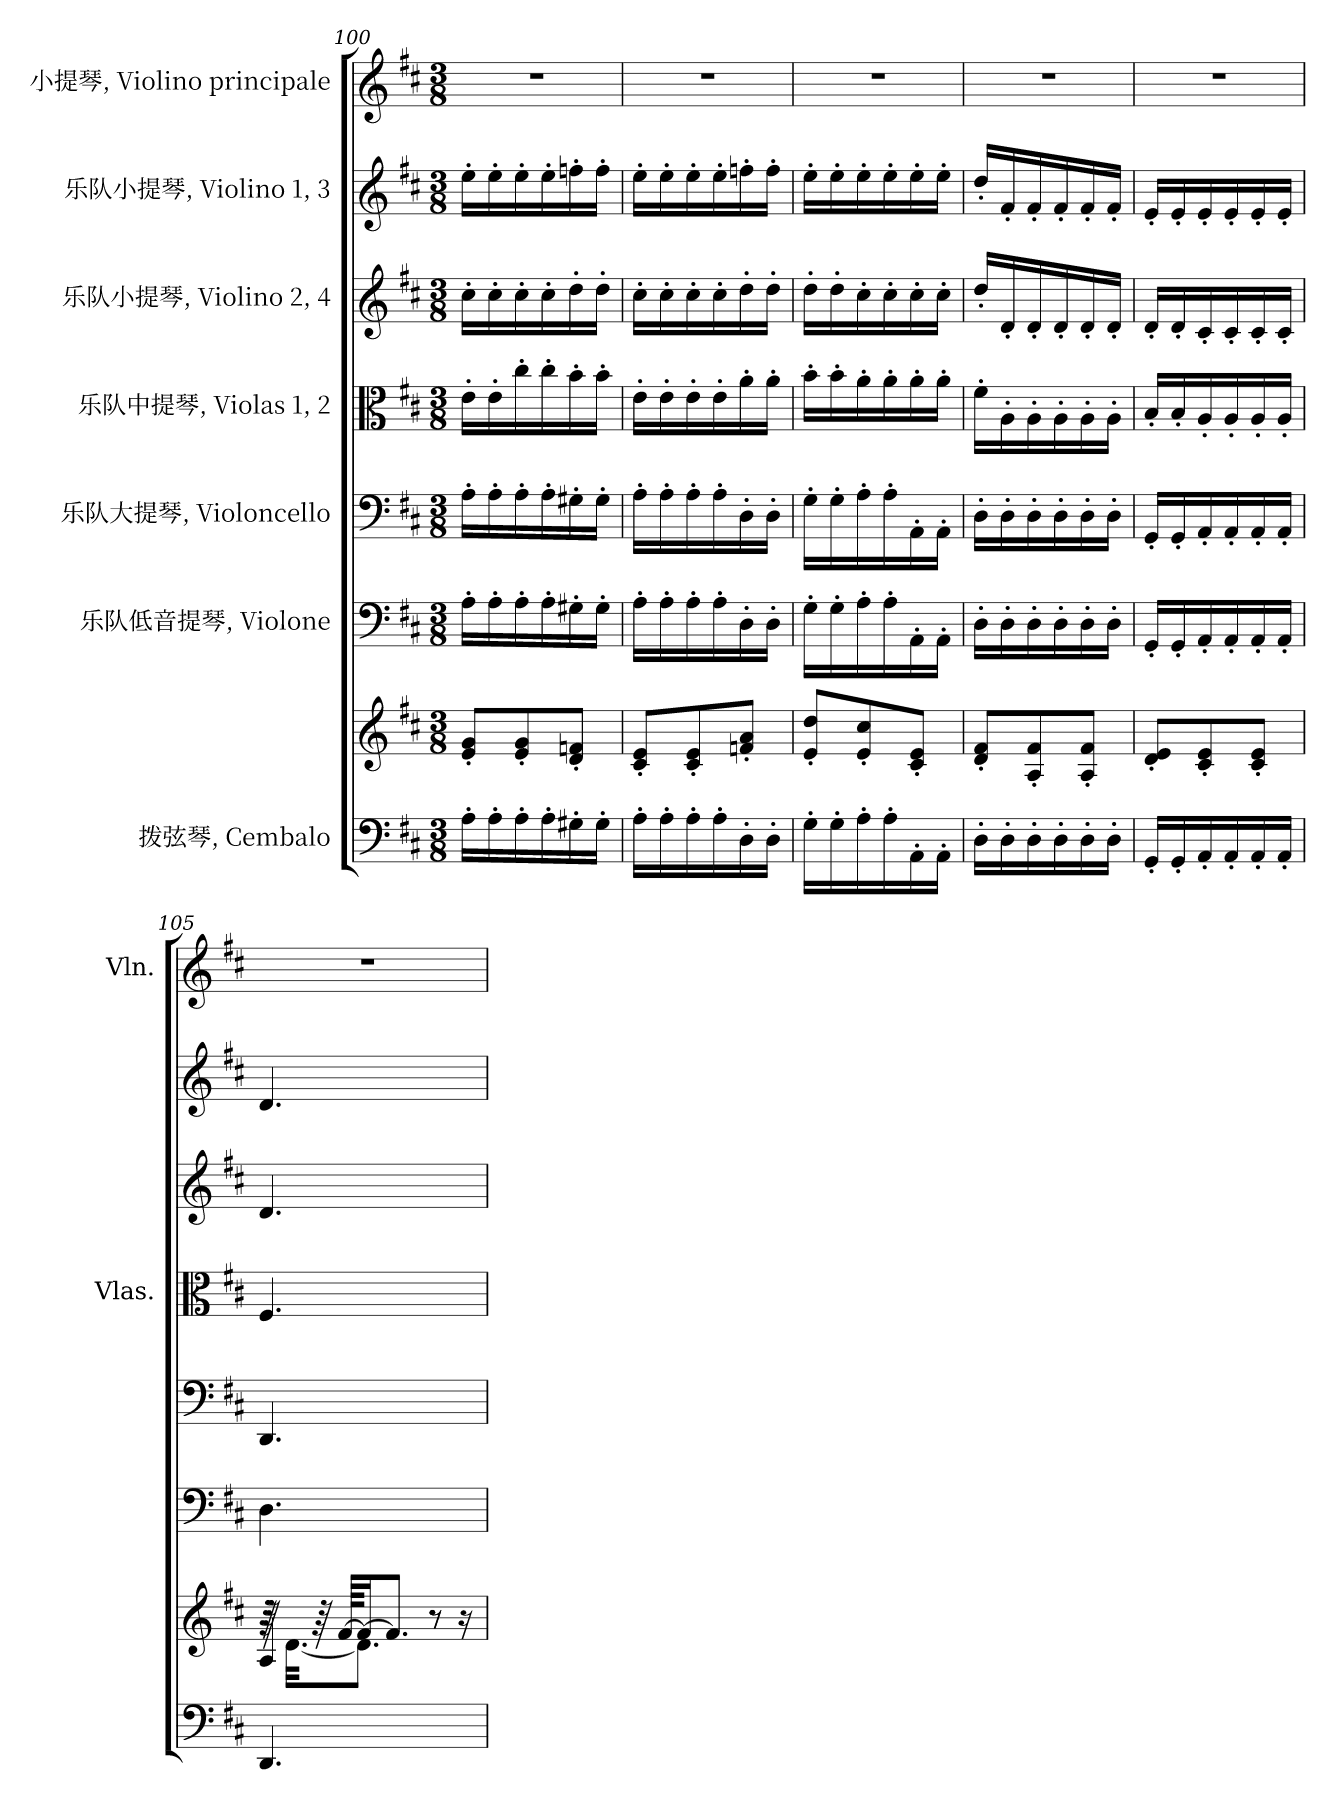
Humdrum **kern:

**kern	**kern	**kern	**kern	**kern	**kern	**kern	**kern
*part7	*part7	*part6	*part5	*part4	*part3	*part2	*part1
*staff8	*staff7	*staff6	*staff5	*staff4	*staff3	*staff2	*staff1
*I"拨弦琴, Cembalo	*	*I"乐队低音提琴, Violone	*I"乐队大提琴, Violoncello	*I"乐队中提琴, Violas 1, 2	*I"乐队小提琴, Violino 2, 4	*I"乐队小提琴, Violino 1, 3	*I"小提琴, Violino principale
*	*	*	*	*I'Vlas.	*	*	*I'Vln.
*clefF4	*clefG2	*clefF4	*clefF4	*clefC3	*clefG2	*clefG2	*clefG2
*	*	*ITrd7c12	*	*	*	*	*
*k[f#c#]	*k[f#c#]	*k[f#c#]	*k[f#c#]	*k[f#c#]	*k[f#c#]	*k[f#c#]	*k[f#c#]
*M3/8	*M3/8	*M3/8	*M3/8	*M3/8	*M3/8	*M3/8	*M3/8
=100	=100	=100	=100	=100	=100	=100	=100
16A'\LL	8e/' 8g/'L	16AA'\LL	16A'\LL	16e'\LL	16cc#'\LL	16ee'\LL	4.r
16A'\	.	16AA'\	16A'\	16e'\	16cc#'\	16ee'\	.
16A'\	8e/' 8g/'	16AA'\	16A'\	16cc#'\	16cc#'\	16ee'\	.
16A'\	.	16AA'\	16A'\	16cc#'\	16cc#'\	16ee'\	.
16G#X'\	8d/' 8fn/'J	16GG#X'\	16G#X'\	16b'\	16dd'\	16ffn'\	.
16G#'\JJ	.	16GG#'\JJ	16G#'\JJ	16b'\JJ	16dd'\JJ	16ff'\JJ	.
=101	=101	=101	=101	=101	=101	=101	=101
16A'\LL	8c#/' 8e/'L	16AA'\LL	16A'\LL	16e'\LL	16cc#'\LL	16ee'\LL	4.r
16A'\	.	16AA'\	16A'\	16e'\	16cc#'\	16ee'\	.
16A'\	8c#/' 8e/'	16AA'\	16A'\	16e'\	16cc#'\	16ee'\	.
16A'\	.	16AA'\	16A'\	16e'\	16cc#'\	16ee'\	.
16D'\	8fn/' 8a/'J	16DD'\	16D'\	16a'\	16dd'\	16ffn'\	.
16D'\JJ	.	16DD'\JJ	16D'\JJ	16a'\JJ	16dd'\JJ	16ff'\JJ	.
=102	=102	=102	=102	=102	=102	=102	=102
16G'\LL	8e/' 8dd/'L	16GG'\LL	16G'\LL	16b'\LL	16dd'\LL	16ee'\LL	4.r
16G'\	.	16GG'\	16G'\	16b'\	16dd'\	16ee'\	.
16A'\	8e/' 8cc#/'	16AA'\	16A'\	16a'\	16cc#'\	16ee'\	.
16A'\	.	16AA'\	16A'\	16a'\	16cc#'\	16ee'\	.
16AA'\	8c#/' 8e/'J	16AAA'\	16AA'\	16a'\	16cc#'\	16ee'\	.
16AA'\JJ	.	16AAA'\JJ	16AA'\JJ	16a'\JJ	16cc#'\JJ	16ee'\JJ	.
!!LO:PB:g=z
=103	=103	=103	=103	=103	=103	=103	=103
16D'\LL	8d/' 8f#/'L	16DD'\LL	16D'\LL	16f#'\LL	16dd'/LL	16dd'/LL	4.r
16D'\	.	16DD'\	16D'\	16A'\	16d'/	16f#'/	.
16D'\	8A/' 8f#/'	16DD'\	16D'\	16A'\	16d'/	16f#'/	.
16D'\	.	16DD'\	16D'\	16A'\	16d'/	16f#'/	.
16D'\	8A/' 8f#/'J	16DD'\	16D'\	16A'\	16d'/	16f#'/	.
16D'\JJ	.	16DD'\JJ	16D'\JJ	16A'\JJ	16d'/JJ	16f#'/JJ	.
=104	=104	=104	=104	=104	=104	=104	=104
16GG'/LL	8d/' 8e/'L	16GGG'/LL	16GG'/LL	16B'/LL	16d'/LL	16e'/LL	4.r
16GG'/	.	16GGG'/	16GG'/	16B'/	16d'/	16e'/	.
16AA'/	8c#/' 8e/'	16AAA'/	16AA'/	16A'/	16c#'/	16e'/	.
16AA'/	.	16AAA'/	16AA'/	16A'/	16c#'/	16e'/	.
16AA'/	8c#/' 8e/'J	16AAA'/	16AA'/	16A'/	16c#'/	16e'/	.
16AA'/JJ	.	16AAA'/JJ	16AA'/JJ	16A'/JJ	16c#'/JJ	16e'/JJ	.
=105	=105	=105	=105	=105	=105	=105	=105
*	*^	*	*	*	*	*	*
*	*	*^	*	*	*	*	*	*
4.DD/	32r	64r	4A/	4.DD\	4.DD/	4.F#/	4.d/	4.d/	4.r
.	.	[32.d\KKL	.	.	.	.	.	.	.
.	64r	.	.	.	.	.	.	.	.
.	[64f#/KKLL	.	.	.	.	.	.	.	.
.	16f#/J_	8.d\J]	.	.	.	.	.	.	.
.	8.f#/J]	.	.	.	.	.	.	.	.
.	.	8r	8r	.	.	.	.	.	.
.	16r	.	.	.	.	.	.	.	.
*	*v	*v	*v	*	*	*	*	*	*
=	=	=	=	=	=	=	=
*-	*-	*-	*-	*-	*-	*-	*-
